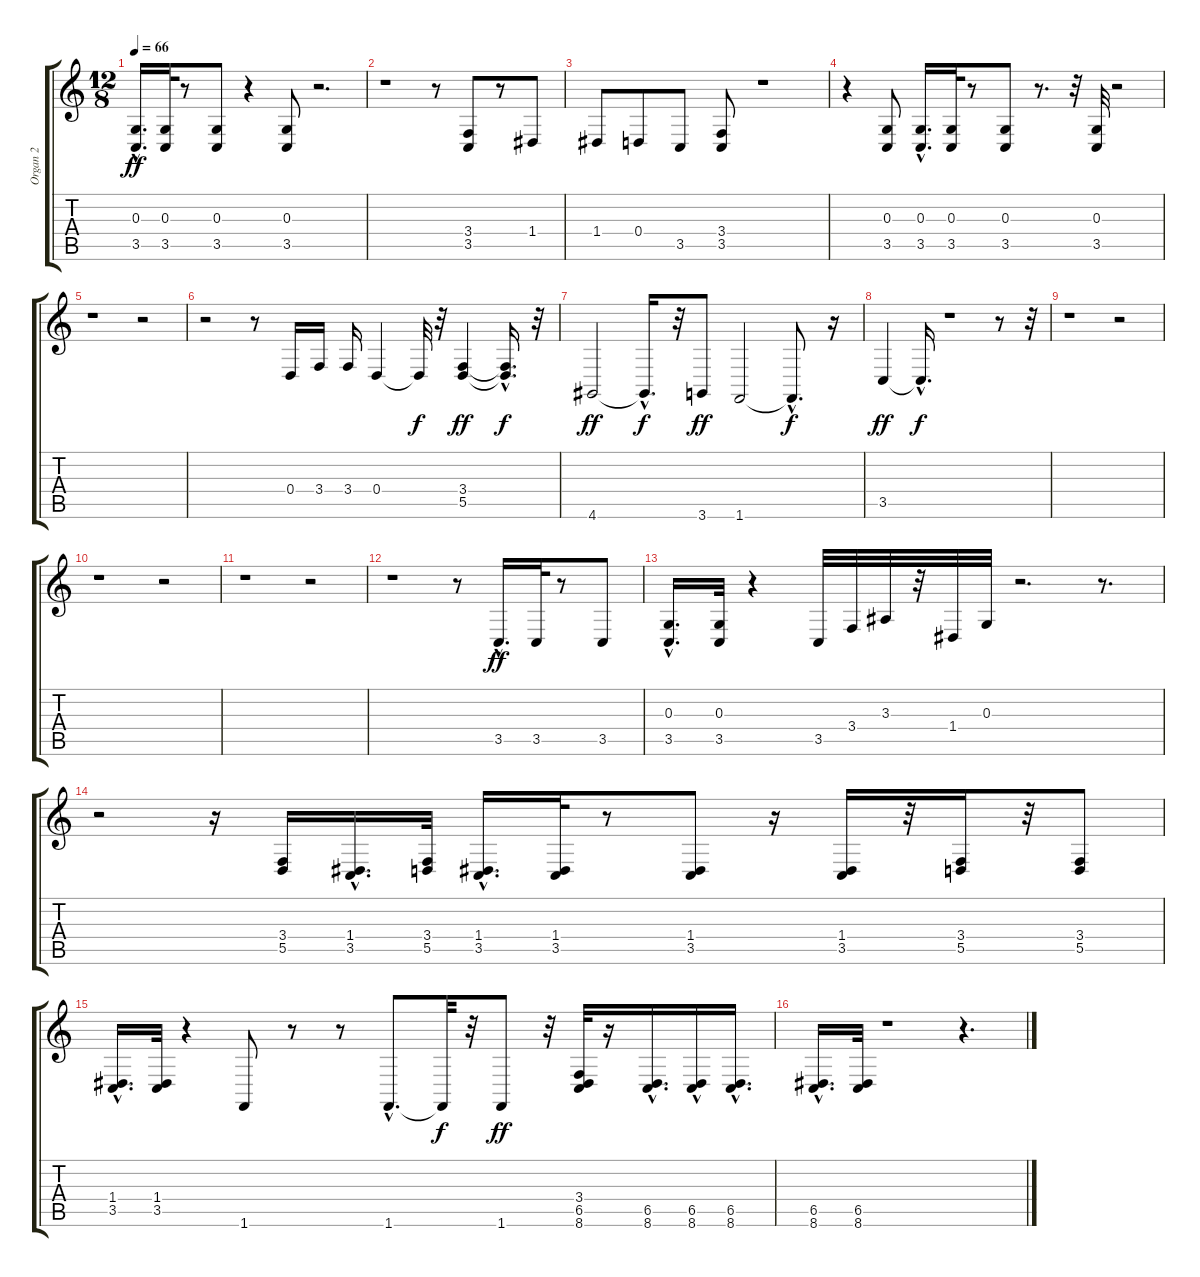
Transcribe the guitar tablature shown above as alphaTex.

\track ("Organ 2" "Organ 2") {instrument churchorgan}
\staff {score tabs}
\tuning (E4 B3 G3 D3 A2 E2) {hide}
\ts (12 8)
\tempo 66
\clef g2
\ks c
(0.3{hac} 3.5{hac}).16{d dy ff} (0.3 3.5).32 r.8 (0.3 3.5).8 r.4 (0.3 3.5).8 r.2{d} |
r.1 r.8 (3.4 3.5).8 r.8 1.4.8 |
1.4.8 0.4.8 3.5.8 (3.4 3.5).8 r.1 |
r.4 (0.3 3.5).8 (0.3{hac} 3.5{hac}).16{d} (0.3 3.5).32 r.8 (0.3 3.5).8 r.8{d} r.32 (0.3 3.5).32 r.2 |
r.1 r.2 |
r.2 r.8 0.4.16 3.4.16 3.4.16 0.4.4 0.4{t}.32{dy f} r.32 (3.4 5.5).4{dy ff} (3.4{hac t} 5.5{hac t}).16{d dy f} r.32 |
4.6.2{dy ff} 4.6{hac t}.16{d dy f} r.32 3.6.8{dy ff} 1.6.2 1.6{hac t}.8{d dy f} r.16 |
3.5.4{dy ff} 3.5{hac t}.16{d dy f} r.1 r.8 r.32 |
r.1 r.2 |
r.1 r.2 |
r.1 r.2 |
r.1 r.8 3.5{hac}.16{d dy ff} 3.5.32 r.8 3.5.8 |
(0.3{hac} 3.5{hac}).16{d} (0.3 3.5).32 r.4 3.5.32 3.4.32 3.3.32 r.32 1.4.32 0.3.32 r.2{d} r.8{d} |
r.2 r.16 (3.4 5.5).16 (1.4{hac} 3.5{hac}).16{d} (3.4 5.5).32 (1.4{hac} 3.5{hac}).16{d} (1.4 3.5).32 r.8 (1.4 3.5).8 r.16 (1.4 3.5).16 r.32 (3.4 5.5).16 r.32 (3.4 5.5).8 |
(1.4{hac} 3.5{hac}).16{d} (1.4 3.5).32 r.4 1.6.8 r.8 r.8 1.6{hac}.8{d} 1.6{t}.32{dy f} r.32 1.6.8{dy ff} r.32 (3.4 6.5 8.6).32 r.16 (6.5{hac} 8.6{hac}).16{d} (6.5{hac} 8.6{hac}).16 (6.5{hac} 8.6{hac}).16{d} |
(6.5{hac} 8.6{hac}).16{d} (6.5 8.6).32 r.1 r.4{d}
